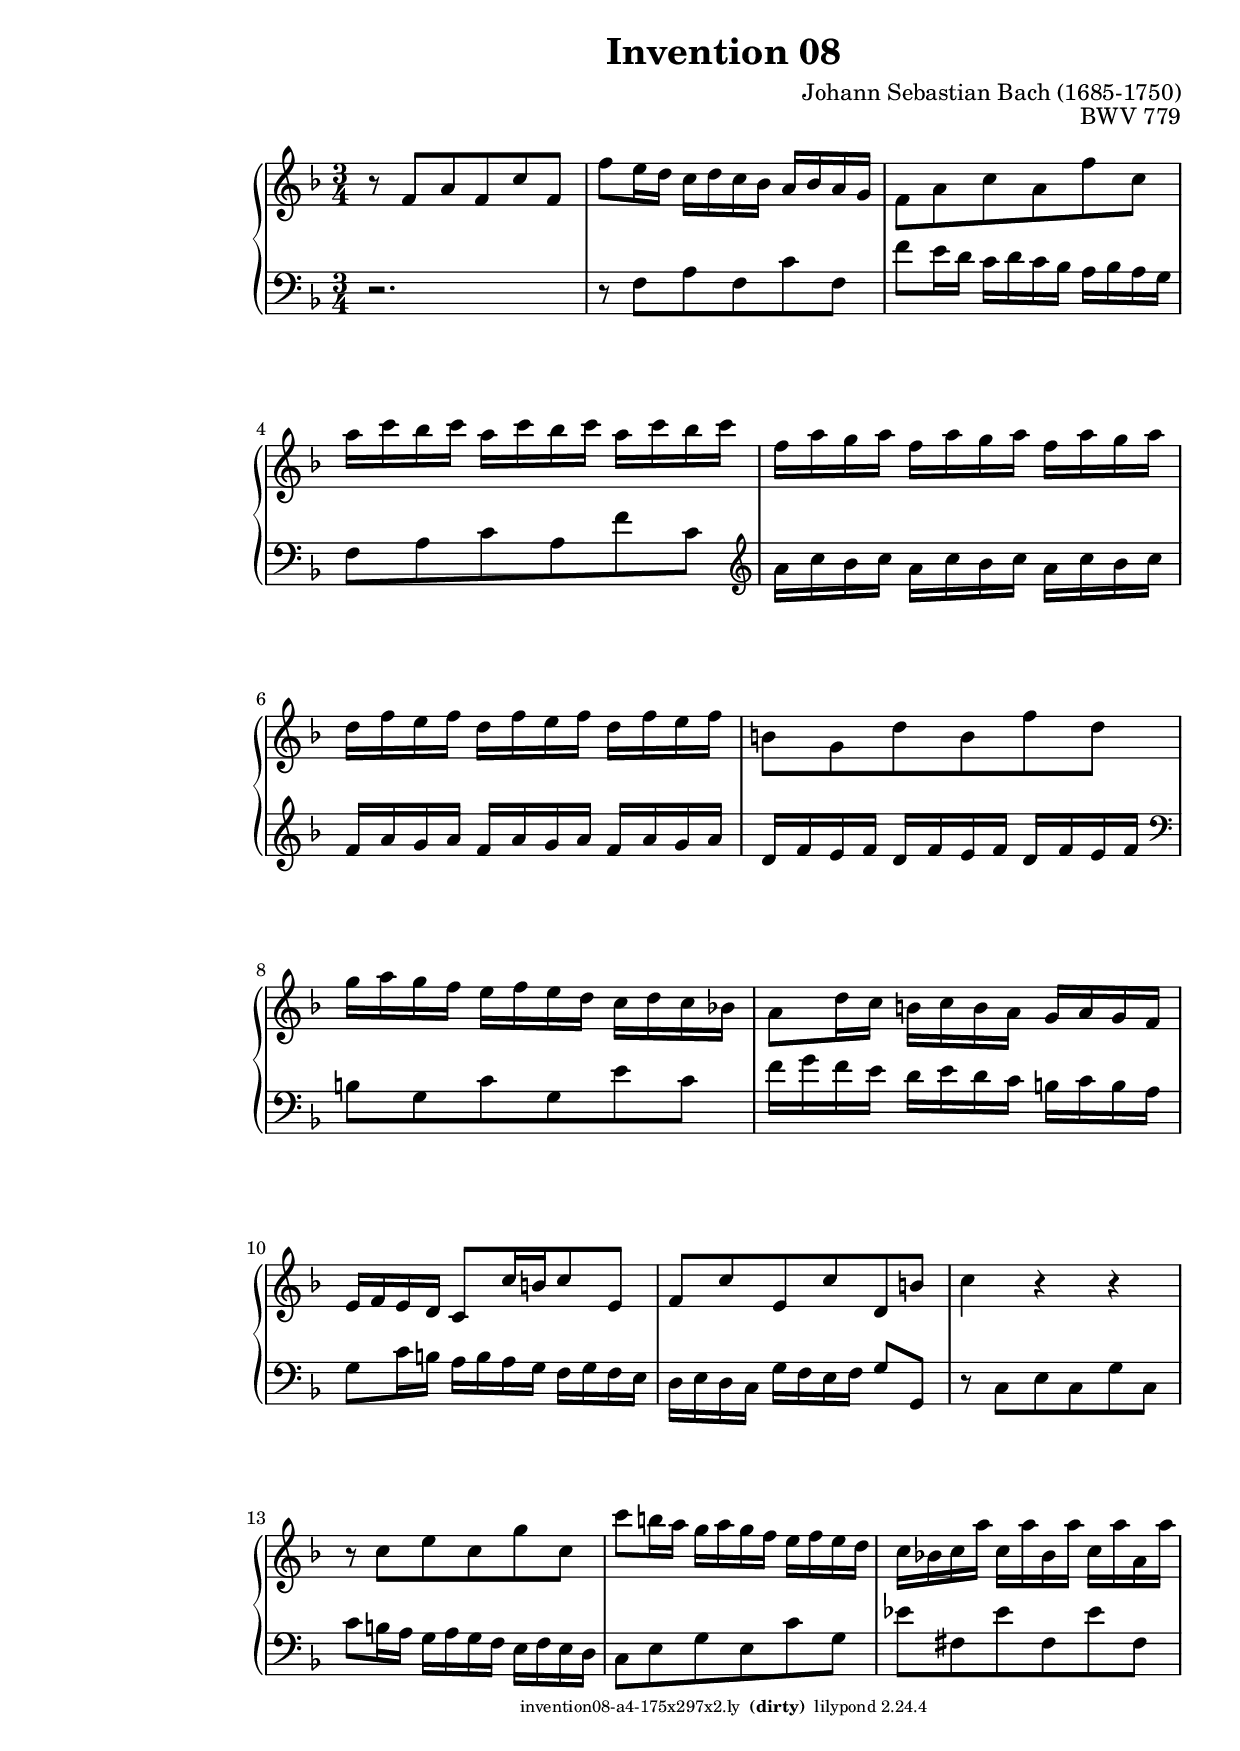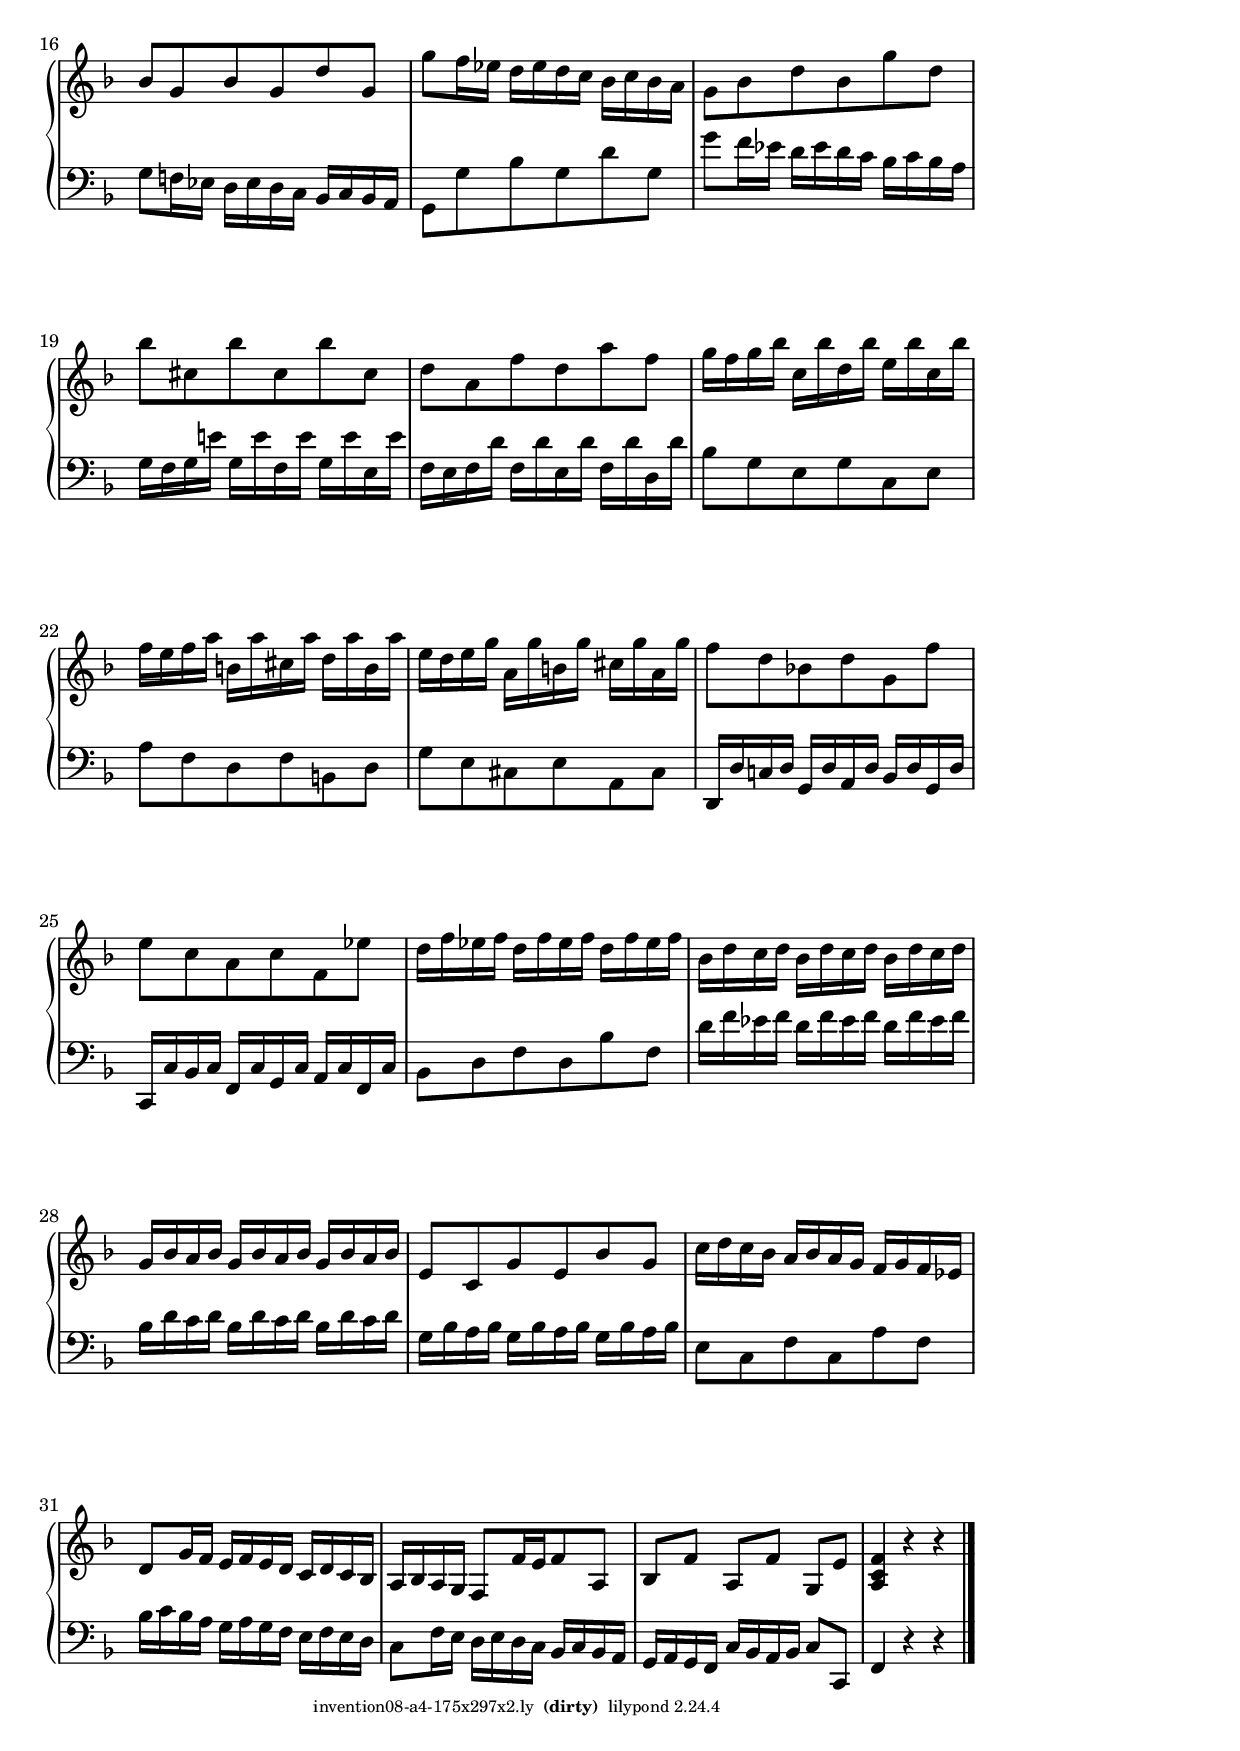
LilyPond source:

\include "../../include/general.ily"
\include "../../include/a4-175x297.ily"

#(ly:set-option 'old-relative)

\header {
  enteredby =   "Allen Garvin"
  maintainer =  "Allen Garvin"
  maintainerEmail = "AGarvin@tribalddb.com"
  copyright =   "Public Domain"
  filename =    "bach-invention-08.ly"
  title =       "Invention 08"
  opus =        "BWV 779"
  composer =    "Johann Sebastian Bach (1685-1750)"
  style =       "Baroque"
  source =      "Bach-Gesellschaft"
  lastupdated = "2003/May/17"

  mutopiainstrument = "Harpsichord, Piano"
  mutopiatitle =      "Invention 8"
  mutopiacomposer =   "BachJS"
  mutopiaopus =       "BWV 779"

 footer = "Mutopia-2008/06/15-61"
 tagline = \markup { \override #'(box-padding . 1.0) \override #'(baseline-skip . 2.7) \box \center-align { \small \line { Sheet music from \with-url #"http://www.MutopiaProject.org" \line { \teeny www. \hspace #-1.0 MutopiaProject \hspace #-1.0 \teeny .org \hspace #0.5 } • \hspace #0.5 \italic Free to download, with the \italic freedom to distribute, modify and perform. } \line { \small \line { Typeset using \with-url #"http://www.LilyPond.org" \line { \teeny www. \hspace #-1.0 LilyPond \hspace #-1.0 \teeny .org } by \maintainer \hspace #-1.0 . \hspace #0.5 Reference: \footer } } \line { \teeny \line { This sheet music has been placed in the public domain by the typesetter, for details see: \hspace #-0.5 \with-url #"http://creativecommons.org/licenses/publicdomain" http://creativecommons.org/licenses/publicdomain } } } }
}

\version "2.11.46"

voiceone =  \relative c' {
  \key f \major
  \time 3/4

  r8  f[ a f c' f,] |                                           % bar 1
   f'[ e16 d]  c[ d c bes]  a[ bes a g] |                               % bar 2
   f8[ a c a f' c] |                                            % bar 3
   a'16[ c bes c]  a16[ c bes c]  a16[ c bes c] |                       % bar 4
   f,[ a g a]  f[ a g a]  f[ a g a] |                           % bar 5
   d,[ f e f]  d[ f e f]  d[ f e f] |                           % bar 6
   b,8[ g d' b f' d] |                                          % bar 7
   g16[ a g f]  e[ f e d]  c[ d c bes!] |                               % bar 8
   a8[ d16 c]  b[ c b a]  g[ a g f] |                           % bar 9
   e[ f e d]  c8[ c'16 b c8 e,] |                                       % bar 10
   f[ c' e, c' d, b'] |                                         % bar 11
  c4 r r |                                                      % bar 12
  r8  c[ e c g' c,] |                                           % bar 13
   c'[ b16 a]  g[ a g f]  e[ f e d] |                           % bar 14
   c[ bes! c a']  c,[ a' bes, a']  c,[ a' a, a'] |                      % bar 15
   bes,8[ g bes g d' g,] |                                      % bar 16
   g'[ f16 ees]  d[ ees d c]  bes[ c bes a] |                   % bar 17
   g8[ bes d bes g' d] |                                                % bar 18
   bes'[ cis, bes' cis, bes' cis,] |                            % bar 19
   d[ a f' d a' f] |                                            % bar 20
   g16[ f g bes]  c,[ bes' d, bes']  e,[ bes' c, bes'] |                % bar 21
   f[ e f a]  b,[ a' cis, a']  d,[ a' b, a'] |                  % bar 22
   e[ d e g]  a,[ g' b, g']  cis,[ g' a, g'] |                  % bar 23
   f8[ d bes! d g, f'] |                                                % bar 24
   e[ c a c f, ees'] |                                          % bar 25
   d16[ f ees f]  d[ f ees f]  d[ f ees f] |                    % bar 26
   bes,[ d c d]  bes[ d c d]  bes[ d c d] |                     % bar 27
   g,[ bes a bes]  g[ bes a bes]  g[ bes a bes] |                       % bar 28
   e,8[ c g' e bes' g] |                                                % bar 29
   c16[ d c bes]  a[ bes a g]  f[ g f ees] |                    % bar 30
   d8[ g16 f]  e[ f e d]  c[ d c bes] |                         % bar 31
   a[ bes a g]  f8[ f'16 e f8 a,] |                             % bar 32
   bes[ f']  a,[ f']  g,[ e'] |                                         % bar 33
  <a, c f>4 r r \bar "|."                                       % bar 34
}

  
voicetwo =  \relative c {
  \key f \major
  \time 3/4
  \clef "bass"

  r2. |                                                         % bar 1
  r8  f[ a f c' f,]                                              % bar 2
   f'8[ e16 d]  c[ d c bes]  a[ bes a g] |                         % bar 3
   f8[ a c a f' c] \clef "treble"|                              % bar 4
   a'16[ c bes c]  a[ c bes c] a[ c bes c] |                       % bar 5
   f,[ a g a]  f[ a g a]  f[ a g a] |                              % bar 6
   d,[ f e f]  d[ f e f]  d[ f e f] \clef "bass"|                 % bar 7
   b,8[ g c g e' c] |                                            % bar 8
   f16[ g f e]  d[ e d c]  b[ c b a] |                             % bar 9
   g8[ c16 b]  a[ b a g]  f[ g f e] |                              % bar 10
   d[ e d c]  g'[ f e f]  g8[ g,] |                                % bar 11
  r  c[ e c g' c,] |                                             % bar 12
   c'[ b16 a]  g[ a g f]  e[ f e d] |                              % bar 13
   c8[ e g e c' g] |                                             % bar 14
   ees'[ fis, ees' fis, ees' fis,] |                             % bar 15
   g[ f!16 ees]  d[ ees d c]  bes[ c bes a] |                      % bar 16
   g8[ g' bes g d' g,] |                                         % bar 17
   g'[ f16 ees]  d[ ees d c]  bes[ c bes a] |                      % bar 18
   g[ f g e'!]  g,[ e' f, e']  g,[ e' e, e'] |                     % bar 19
   f,[ e f d']  f,[ d' e, d']  f,[ d' d, d'] |                     % bar 20
   bes8[ g e g c, e] |                                           % bar 21
   a[ f d f b, d] |                                              % bar 22
   g[ e cis e a, cis] |                                          % bar 23
   d,16[ d' c! d]  g,[ d' a d]  bes[ d g, d'] |                    % bar 24
   c,[ c' bes c]  f,[ c' g c]  a[ c f, c'] |                       % bar 25
   bes8[ d f d bes' f] |                                         % bar 26
   d'16[ f ees f]  d[ f ees f]  d[ f ees f] |                      % bar 27
   bes,[ d c d]  bes[ d c d]  bes[ d c d] |                        % bar 28
   g,[ bes a bes]  g[ bes a bes]  g[ bes a bes] |                  % bar 29
   e,8[ c f c a' f] |                                            % bar 30
   bes16[ c bes a]  g[ a g f]  e[ f e d] |                         % bar 31
   c8[ f16 e]  d[ e d c]  bes[ c bes a] |                          % bar 32
   g[ a g f]  c'[ bes a bes]  c8[ c,] |                            % bar 33
  f4 r r                                                        % bar 34
  \bar "|."
}

\score {
   \context GrandStaff << 
    \context Staff = "one" <<
      \voiceone
    >>
    \context Staff = "two" <<
      \voicetwo
    >>
  >>

  \layout{ indent=0 }
  
  \midi {
    \context {
      \Score
      tempoWholesPerMinute = #(ly:make-moment 90 4)
      }
    }


}


